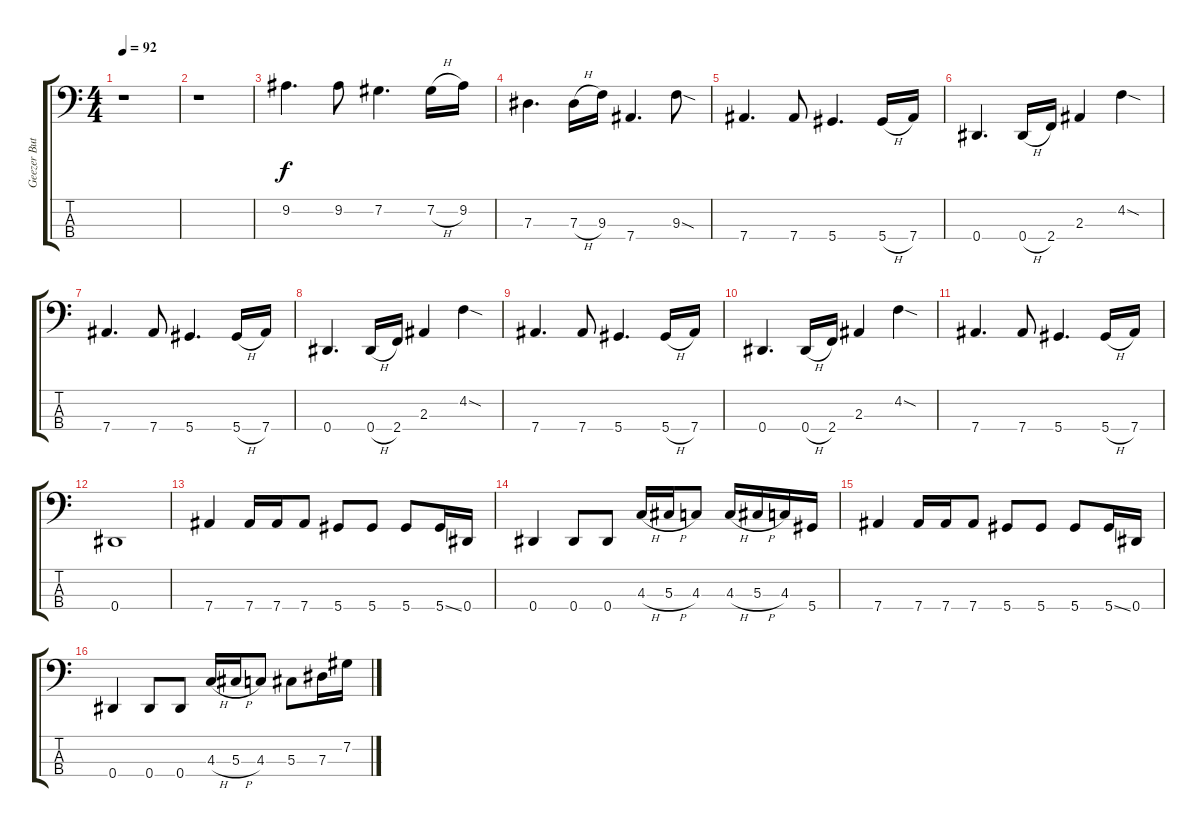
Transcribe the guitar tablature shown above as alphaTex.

\track ("Geezer Butler" "Geezer But") {instrument electricbassfinger}
\staff {score tabs}
\tuning (Gb2 Db2 Ab1 Eb1) {hide}
\ts (4 4)
\tempo 92
\clef f4
\ks c
r.1{dy f} |
r.1 |
9.2.4{d} 9.2.8 7.2.4{d} 7.2{h}.16 9.2.16 |
7.3.4{d} 7.3{h}.16 9.3.16 7.4.4{d} 9.3{sod}.8 |
7.4.4{d} 7.4.8 5.4.4{d} 5.4{h}.16 7.4.16 |
0.4.4{d} 0.4{h}.16 2.4.16 2.3.4 4.2{sod}.4 |
7.4.4{d} 7.4.8 5.4.4{d} 5.4{h}.16 7.4.16 |
0.4.4{d} 0.4{h}.16 2.4.16 2.3.4 4.2{sod}.4 |
7.4.4{d} 7.4.8 5.4.4{d} 5.4{h}.16 7.4.16 |
0.4.4{d} 0.4{h}.16 2.4.16 2.3.4 4.2{sod}.4 |
7.4.4{d} 7.4.8 5.4.4{d} 5.4{h}.16 7.4.16 |
0.4.1 |
7.4.4 7.4.16 7.4.16 7.4.8 5.4.8 5.4.8 5.4.8 5.4{ss}.16 0.4.16 |
0.4.4 0.4.8 0.4.8 4.3{h}.16 5.3{h}.16 4.3.8 4.3{h}.16 5.3{h}.16 4.3.16 5.4.16 |
7.4.4 7.4.16 7.4.16 7.4.8 5.4.8 5.4.8 5.4.8 5.4{ss}.16 0.4.16 |
0.4.4 0.4.8 0.4.8 4.3{h}.16 5.3{h}.16 4.3.8 5.3.8 7.3.16 7.2.16
